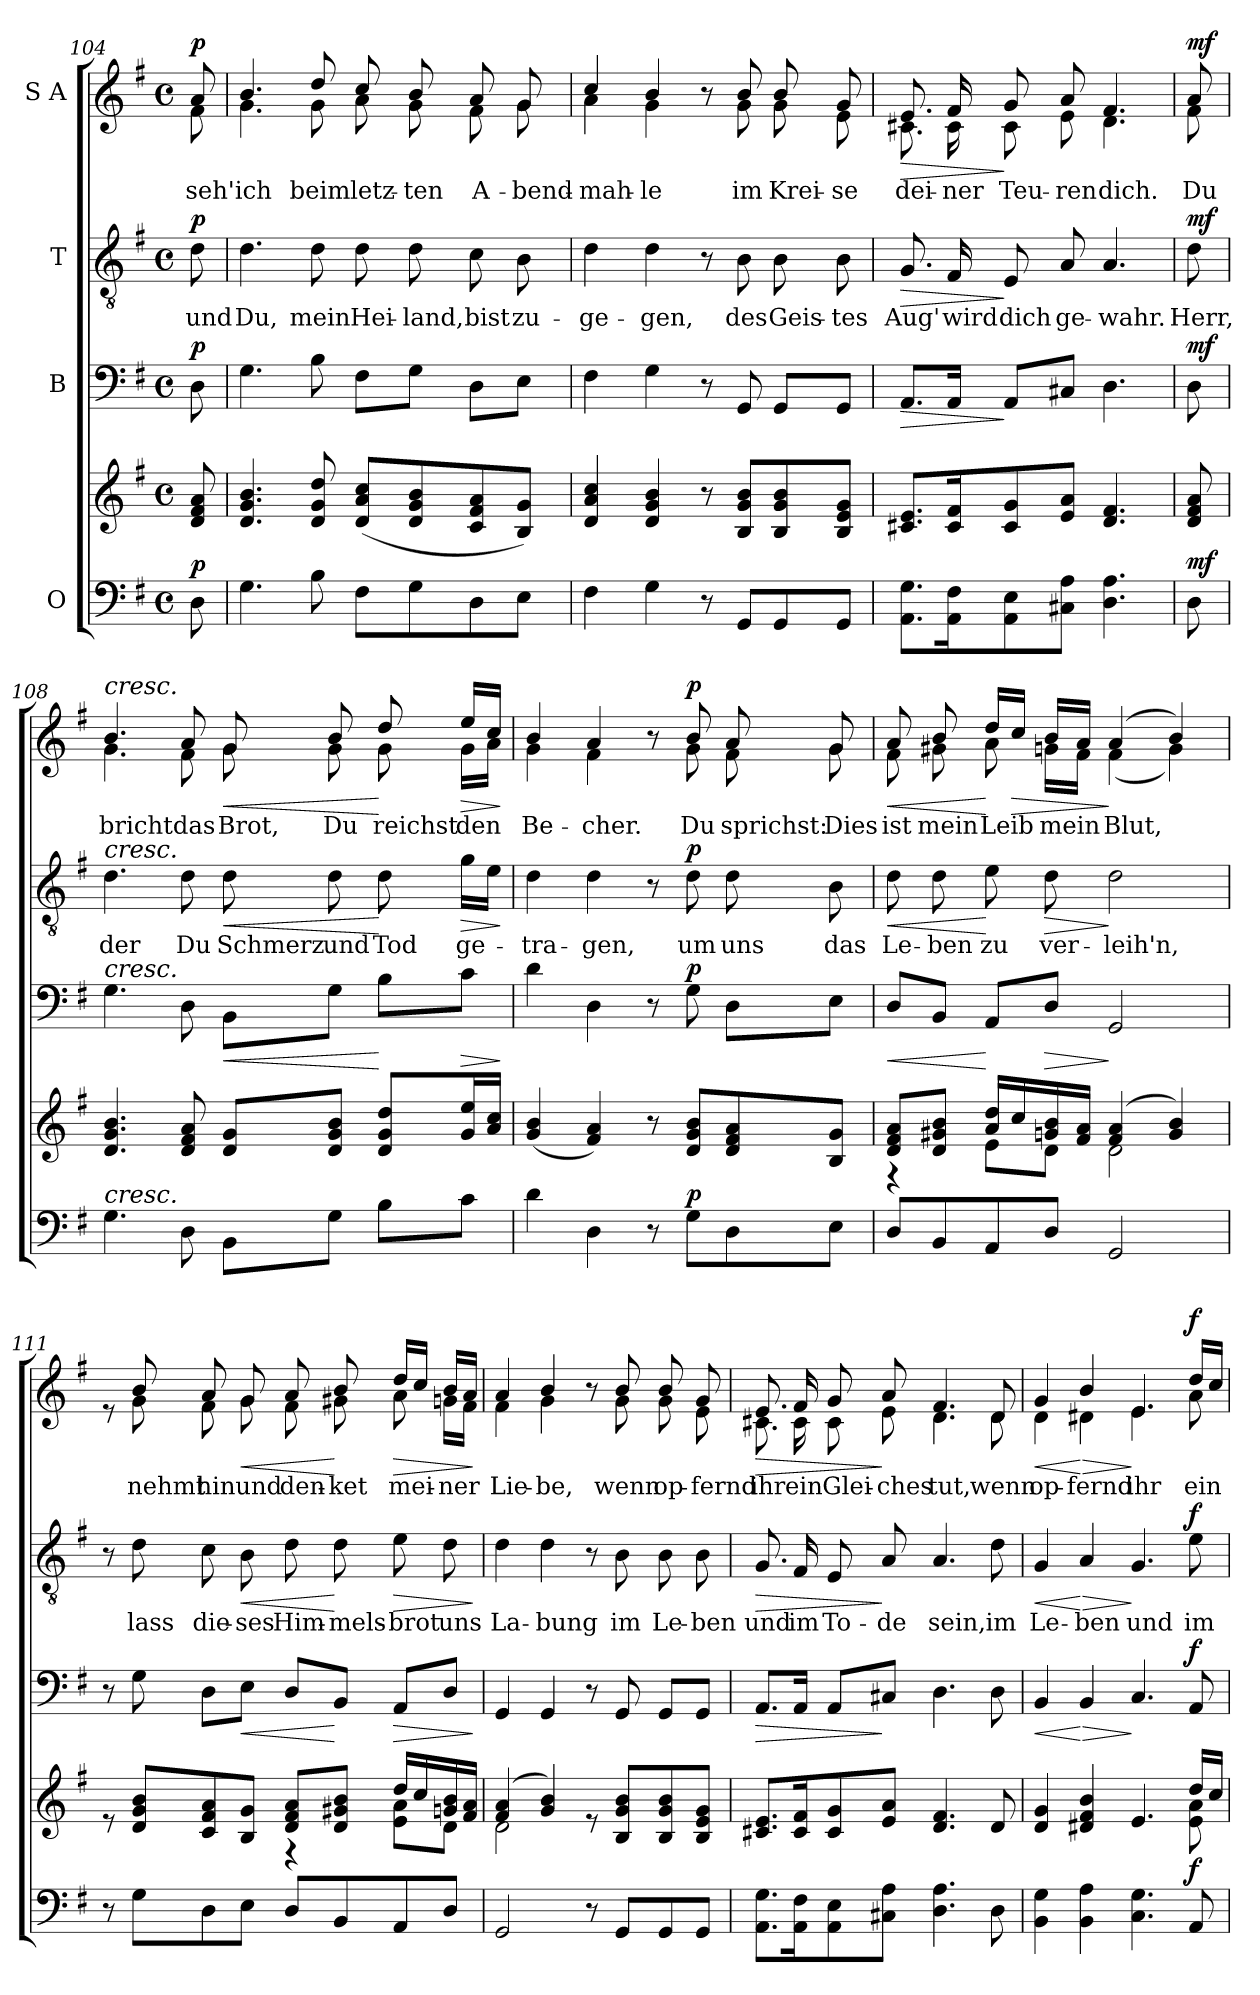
**kern	**kern	**dynam	**kern	**dynam	**kern	**text	**dynam	**kern	**text	**dynam
*part4	*part4	*part4	*part3	*part3	*part2	*part2	*part2	*part1	*part1	*part1
*staff5	*staff4	*staff4/5	*staff3	*staff3	*staff2	*staff2	*staff2	*staff1	*staff1	*staff1
*I"O	*	*	*I"B	*	*I"T	*	*	*I"S A	*	*
!!LO:LB:g=z
*clefF4	*clefG2	*	*clefF4	*	*clefGv2	*	*	*clefG2	*	*
*k[f#]	*k[f#]	*	*k[f#]	*	*k[f#]	*	*	*k[f#]	*	*
*M4/4	*M4/4	*	*M4/4	*	*M4/4	*	*	*M4/4	*	*
*met(c)	*met(c)	*	*met(c)	*	*met(c)	*	*	*met(c)	*	*
=104X5	=104X5	=104X5	=104X5	=104X5	=104X5	=104X5	=104X5	=104X5	=104X5	=104X5
*	*	*	*	*	*	*	*	*^	*	*
!	!	!LO:DY:a=2	!	!LO:DY:a	!	!	!LO:DY:a	!	!	!	!LO:DY:a
8D\	8d/ 8f#/ 8a/	p	8D\	p	8d\	und	p	8a/	8f#\	seh'	p
=105	=105	=105	=105	=105	=105	=105	=105	=105	=105	=105	=105
4.G\	4.d/ 4.g/ 4.b/	.	4.G\	.	4.d\	Du,	.	4.b/	4.g\	ich	.
8B\	8d/ 8g/ 8dd/	.	8B\	.	8d\	mein	.	8dd/	8g\	beim	.
8F#\L	(8d/ 8a/ 8cc/L	.	8F#\L	.	8d\	Hei-	.	8cc/	8a\	letz-	.
8G\	8d/ 8g/ 8b/	.	8G\J	.	8d\	-land,	.	8b/	8g\	-ten	.
8D\	8c/ 8f#/ 8a/	.	8D\L	.	8c\	bist	.	8a/	8f#\	A-	.
8E\J	8B/ 8g/J)	.	8E\J	.	8B\	zu-	.	8g/	8g\	-bend-	.
=106	=106	=106	=106	=106	=106	=106	=106	=106	=106	=106	=106
4F#\	4d/ 4a/ 4cc/	.	4F#\	.	4d\	-ge-	.	4cc/	4a\	-mah-	.
4G\	4d/ 4g/ 4b/	.	4G\	.	4d\	-gen,	.	4b/	4g\	-le	.
8r	8r	.	8r	.	8r	.	.	8r	8ryy	.	.
8GG/L	8B/ 8g/ 8b/L	.	8GG/	.	8B\	des	.	8b/	8g\	im	.
8GG/	8B/ 8g/ 8b/	.	8GG/L	.	8B\	Geis-	.	8b/	8g\	Krei-	.
8GG/J	8B/ 8e/ 8g/J	.	8GG/J	.	8B\	-tes	.	8g/	8e\	-se	.
=107	=107	=107	=107	=107	=107	=107	=107	=107	=107	=107	=107
!	!	!	!	!LO:HP:b	!	!	!LO:HP:b	!	!	!	!LO:HP:b
8.AA\ 8.G\L	8.c#X/ 8.e/L	.	8.AA/L	>	8.G/	Aug'	>	8.e/	8.c#X\	dei-	>
16AA\ 16F#\K	16c#/ 16f#/K	.	16AA/Jk	.	16F#/	wird	.	16f#/	16c#\	-ner	.
8AA\ 8E\	8c#/ 8g/	.	8AA/L	]	8E/	dich	]	8g/	8c#\	Teu-	]
8C#X\ 8A\J	8e/ 8a/J	.	8C#X/J	.	8A/	ge-	.	8a/	8e\	-ren	.
4.D\ 4.A\	4.d/ 4.f#/	.	4.D\	.	4.A/	-wahr.	.	4.f#/	4.d\	dich.	.
!!LO:LB:g=z	!!
=107X6	=107X6	=107X6	=107X6	=107X6	=107X6	=107X6	=107X6	=107X6	=107X6	=107X6	=107X6
!	!	!LO:DY:a=2	!	!LO:DY:a	!	!	!LO:DY:a	!	!	!	!LO:DY:a
8D\	8d/ 8f#/ 8a/	mf	8D\	mf	8d\	Herr,	mf	8a/	8f#\	Du	mf
=108	=108	=108	=108	=108	=108	=108	=108	=108	=108	=108	=108
!	!	!	!	!	!	!	!	!LO:TX:a:i:t=cresc.	!	!	!
!	!	!	!	!	!LO:TX:a:i:t=cresc.	!	!	!	!	!	!
!	!	!	!LO:TX:a:i:t=cresc.	!	!	!	!	!	!	!	!
!LO:TX:a:i:t=cresc.	!	!	!	!	!	!	!	!	!	!	!
4.G\	4.d/ 4.g/ 4.b/	.	4.G\	.	4.d\	der	.	4.b/	4.g\	bricht	.
8D\	8d/ 8f#/ 8a/	.	8D\	.	8d\	Du	.	8a/	8f#\	das	.
!	!	!	!	!LO:HP:b	!	!	!LO:HP:b	!	!	!	!LO:HP:b
8BB\L	8d/ 8g/L	.	8BB\L	<	8d\	Schmerz	<	8g/	8g\	Brot,	<
8G\J	8d/ 8g/ 8b/J	.	8G\J	.	8d\	und	.	8b/	8g\	Du	.
8B\L	8d/ 8g/ 8dd/L	.	8B\L	[	8d\	Tod	[	8dd/	8g\	reichst	[
!	!	!	!	!LO:HP:b	!	!	!LO:HP:b	!	!	!	!LO:HP:b
8c\J	16g/ 16ee/L	.	8c\J	>	16g\LL	ge-	>	16ee/LL	16g\LL	den	>
.	16a/ 16cc/JJ	.	.	.	16e\JJ	.	.	16cc/JJ	16a\JJ	.	.
*	*	*	*	*	*	*	*	*v	*v	*	*
.	.	.	.	]	.	.	]	.	.	]
=109	=109	=109	=109	=109	=109	=109	=109	=109	=109	=109
*	*	*	*	*	*	*	*	*^	*	*
4d\	(4g/ 4b/	.	4d\	.	4d\	-tra-	.	4b/	4g\	Be-	.
4D\	4f#/ 4a/)	.	4D\	.	4d\	-gen,	.	4a/	4f#\	-cher.	.
8r	8r	.	8r	.	8r	.	.	8r	8ryy	.	.
!	!	!LO:DY:a=2	!	!LO:DY:a	!	!	!LO:DY:a	!	!	!	!LO:DY:a
8G\L	8d/ 8g/ 8b/L	p	8G\	p	8d\	um	p	8b/	8g\	Du	p
8D\	8d/ 8f#/ 8a/	.	8D\L	.	8d\	uns	.	8a/	8f#\	sprichst:	.
8E\J	8B/ 8g/J	.	8E\J	.	8B\	das	.	8g/	8g\	Dies	.
=110	=110	=110	=110	=110	=110	=110	=110	=110	=110	=110	=110
*	*^	*	*	*	*	*	*	*	*	*	*
!	!	!	!	!	!LO:HP:b	!	!	!LO:HP:b	!	!	!	!LO:HP:b
8D/L	8d/ 8f#/ 8a/L	4r	.	8D/L	<	8d\	Le-	<	8a/	8f#\	ist	<
8BB/	8d/ 8g#X/ 8b/J	.	.	8BB/J	.	8d\	-ben	.	8b/	8g#X\	mein	.
8AA/	16a/ 16dd/LL	8e\L	.	8AA/L	[	8e\	zu	[	16dd/LL	8a\	Leib	[
!	!	!	!	!	!	!	!	!	!	!	!	!LO:HP:b
.	16cc/	.	.	.	.	.	.	.	16cc/JJ	.	.	>
!	!	!	!	!	!LO:HP:b	!	!	!LO:HP:b	!	!	!	!
8D/J	16gn/ 16b/	8d\J	.	8D/J	>	8d\	ver-	>	16b/LL	16gn\LL	mein	.
.	16f#/ 16a/JJ	.	.	.	.	.	.	.	16a/JJ	16f#\JJ	.	.
2GG/	(4f#/ 4a/	2d\	.	2GG/	]	2d\	-leih'n,	]	(4a/	(4f#\	Blut,	]
.	4g/ 4b/)	.	.	.	.	.	.	.	4b/)	4g\)	.	.
!!LO:PB:g=z	!!
=111	=111	=111	=111	=111	=111	=111	=111	=111	=111	=111	=111	=111
8r	8re	2ryy	.	8r	.	8r	.	.	8re	8ryy	.	.
8G\L	8d/ 8g/ 8b/L	.	.	8G\	.	8d\	lass	.	8b/	8g\	nehmt	.
8D\	8c/ 8f#/ 8a/	.	.	8D\L	.	8c\	die-	.	8a/	8f#\	hin	.
!	!	!	!	!	!LO:HP:b	!	!	!LO:HP:b	!	!	!	!LO:HP:b
8E\J	8B/ 8g/J	.	.	8E\J	<	8B\	-ses	<	8g/	8g\	und	<
8D/L	8d/ 8f#/ 8a/L	4r	.	8D/L	.	8d\	Him-	.	8a/	8f#\	den-	.
8BB/	8d/ 8g#X/ 8b/J	.	.	8BB/J	[	8d\	-mels-	[	8b/	8g#X\	-ket	[
!	!	!	!	!	!LO:HP:b	!	!	!LO:HP:b	!	!	!	!LO:HP:b
8AA/	16dd/LL	8e\ 8a\L	.	8AA/L	>	8e\	-brot	>	16dd/LL	8a\	mei-	>
.	16cc/	.	.	.	.	.	.	.	16cc/JJ	.	.	.
8D/J	16gn/ 16b/	8d\J	.	8D/J	.	8d\	uns	.	16b/LL	16gn\LL	-ner	.
.	16f#/ 16a/JJ	.	.	.	.	.	.	.	16a/JJ	16f#\JJ	.	.
*	*v	*v	*	*	*	*	*	*	*v	*v	*	*
.	.	.	.	]	.	.	]	.	.	]
=112	=112	=112	=112	=112	=112	=112	=112	=112	=112	=112
*	*^	*	*	*	*	*	*	*^	*	*
2GG/	(4f#/ 4a/	2d\	.	4GG/	.	4d\	La-	.	4a/	4f#\	Lie-	.
.	4g/ 4b/)	.	.	4GG/	.	4d\	-bung	.	4b/	4g\	-be,	.
8r	8re	2ryy	.	8r	.	8r	.	.	8r	8ryy	.	.
8GG/L	8B/ 8g/ 8b/L	.	.	8GG/	.	8B\	im	.	8b/	8g\	wenn	.
8GG/	8B/ 8g/ 8b/	.	.	8GG/L	.	8B\	Le-	.	8b/	8g\	op-	.
8GG/J	8B/ 8e/ 8g/J	.	.	8GG/J	.	8B\	-ben	.	8g/	8e\	-fernd	.
*	*v	*v	*	*	*	*	*	*	*	*	*	*
=113	=113	=113	=113	=113	=113	=113	=113	=113	=113	=113	=113
!	!	!	!	!LO:HP:b	!	!	!LO:HP:b	!	!	!	!LO:HP:b
8.AA\ 8.G\L	8.c#X/ 8.e/L	.	8.AA/L	>	8.G/	und	>	8.e/	8.c#X\	ihr	>
16AA\ 16F#\K	16c#/ 16f#/K	.	16AA/Jk	.	16F#/	im	.	16f#/	16c#\	ein	.
8AA\ 8E\	8c#/ 8g/	.	8AA/L	.	8E/	To-	.	8g/	8c#\	Glei-	.
8C#X\ 8A\J	8e/ 8a/J	.	8C#X/J	]	8A/	-de	]	8a/	8e\	-ches	]
4.D\ 4.A\	4.d/ 4.f#/	.	4.D\	.	4.A/	sein,	.	4.f#/	4.d\	tut,	.
8D\	8d/	.	8D\	.	8d\	im	.	8d/	8d\	wenn	.
!!LO:LB:g=z	!!
=114	=114	=114	=114	=114	=114	=114	=114	=114	=114	=114	=114
*	*^	*	*	*	*	*	*	*	*	*	*
!	!	!	!	!	!LO:HP:b	!	!	!LO:HP:b	!	!	!	!LO:HP:b
4BB\ 4G\	4d/ 4g/	2..ryy	.	4BB/	<	4G/	Le-	<	4g/	4d\	op-	<
!	!	!	!	!	!LO:HP:n=1:b	!	!	!LO:HP:n=1:b	!	!	!	!LO:HP:n=1:b
4BB\ 4A\	4d#X/ 4f#/ 4b/	.	.	4BB/	[ >	4A/	-ben	[ >	4b/	4d#X\	-fernd	[ >
4.C\ 4.G\	4.e/	.	.	4.C/	]	4.G/	und	]	4.e/	4.e\	ihr	]
!	!	!	!LO:DY:a=2	!	!LO:DY:a	!	!	!LO:DY:a	!	!	!	!LO:DY:a
8AA/	16dd/LL	8e\ 8a\	f	8AA/	f	8e\	im	f	16dd/LL	8a\	ein	f
.	16cc/JJ	.	.	.	.	.	.	.	16cc/JJ	.	.	.
*	*v	*v	*	*	*	*	*	*	*v	*v	*	*
=	=	=	=	=	=	=	=	=	=	=
*-	*-	*-	*-	*-	*-	*-	*-	*-	*-	*-
